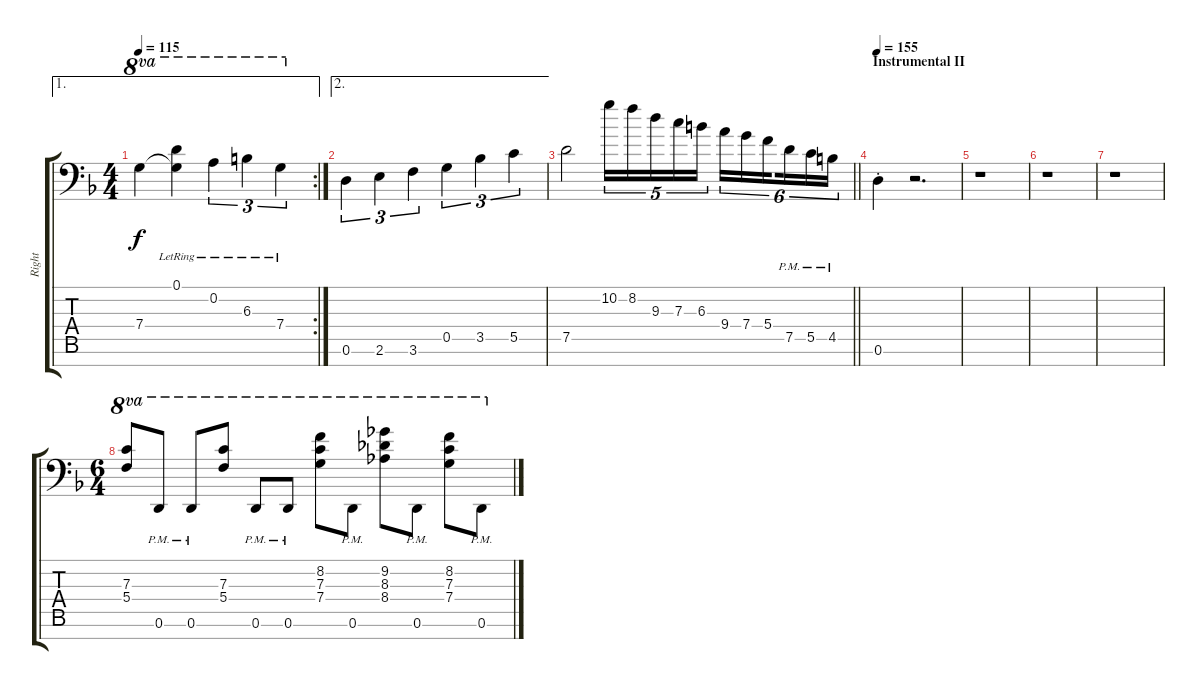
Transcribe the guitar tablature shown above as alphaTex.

\track ("Right" "Right") {instrument overdrivenguitar}
\staff {score tabs}
\tuning (D4 A3 F3 C3 G2 D2 A1) {hide}
\ae 1
\rc 2
\ts (4 4)
\tempo 115
\clef f4
\ks f
7.4.4{ot 8va dy f} (0.1{lr} 7.4{t}).4{ot 8va} 0.2{lr}.4{tu (3 2) ot 8va} 6.3{lr}.4{tu (3 2) ot 8va} 7.4{lr}.4{tu (3 2) ot 8va} |
\ae 2
0.6.4{tu (3 2)} 2.6.4{tu (3 2)} 3.6.4{tu (3 2)} 0.5.4{tu (3 2)} 3.5.4{tu (3 2)} 5.5.4{tu (3 2)} |
\barLineRight lightlight
7.5.2 10.2.16{tu (5 4)} 8.2.16{tu (5 4)} 9.3.16{tu (5 4)} 7.3.16{tu (5 4)} 6.3.16{tu (5 4)} 9.4.16{tu (6 4)} 7.4.16{tu (6 4)} 5.4.16{tu (6 4) beam splitsecondary} 7.5{pm}.16{tu (6 4)} 5.5{pm}.16{tu (6 4)} 4.5{pm}.16{tu (6 4)} |
\section ("" "Instrumental II")
\tempo 155
0.6{st}.4 r.2{d} |
r.1 |
r.1 |
r.1 |
\ts (6 4)
(7.3 5.4).8{ot 8va} 0.6{pm}.8{ot 8va} 0.6{pm}.8{ot 8va} (7.3 5.4).8{ot 8va} 0.6{pm}.8{ot 8va} 0.6{pm}.8{ot 8va} (8.2 7.3 7.4).8{ot 8va} 0.6{pm}.8{ot 8va} (9.2 8.3 8.4).8{ot 8va} 0.6{pm}.8{ot 8va} (8.2 7.3 7.4).8{ot 8va} 0.6{pm}.8{ot 8va}
